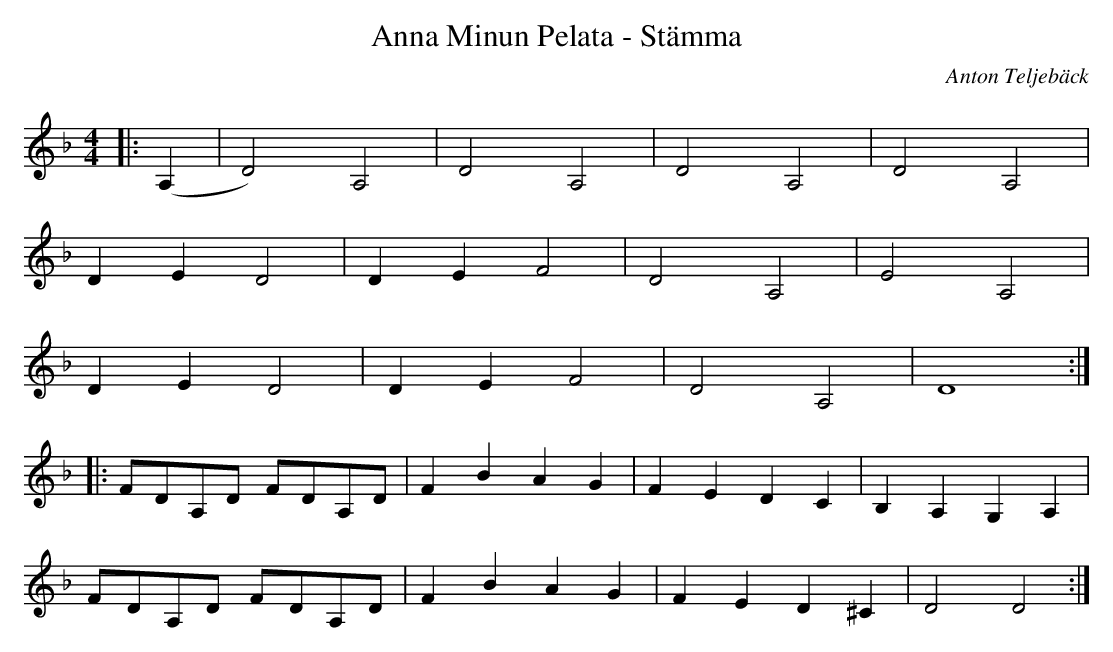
X:1
T:Anna Minun Pelata - Stämma
C:Anton Teljebäck
M:4/4
L:1/4
K:Dm
|:(A, | D2) A,2 | D2 A,2 | D2 A,2 | D2 A,2 |
DE D2 |DE F2 | D2 A,2 | E2 A,2 |
DE D2 |DE F2 | D2 A,2 | D4 :|
|: F/D/A,/D/ F/D/A,/D/ | FB AG | FE DC | B,A, G,A, |
F/D/A,/D/ F/D/A,/D/ | FB AG | FE D^C | D2 D2 :|
